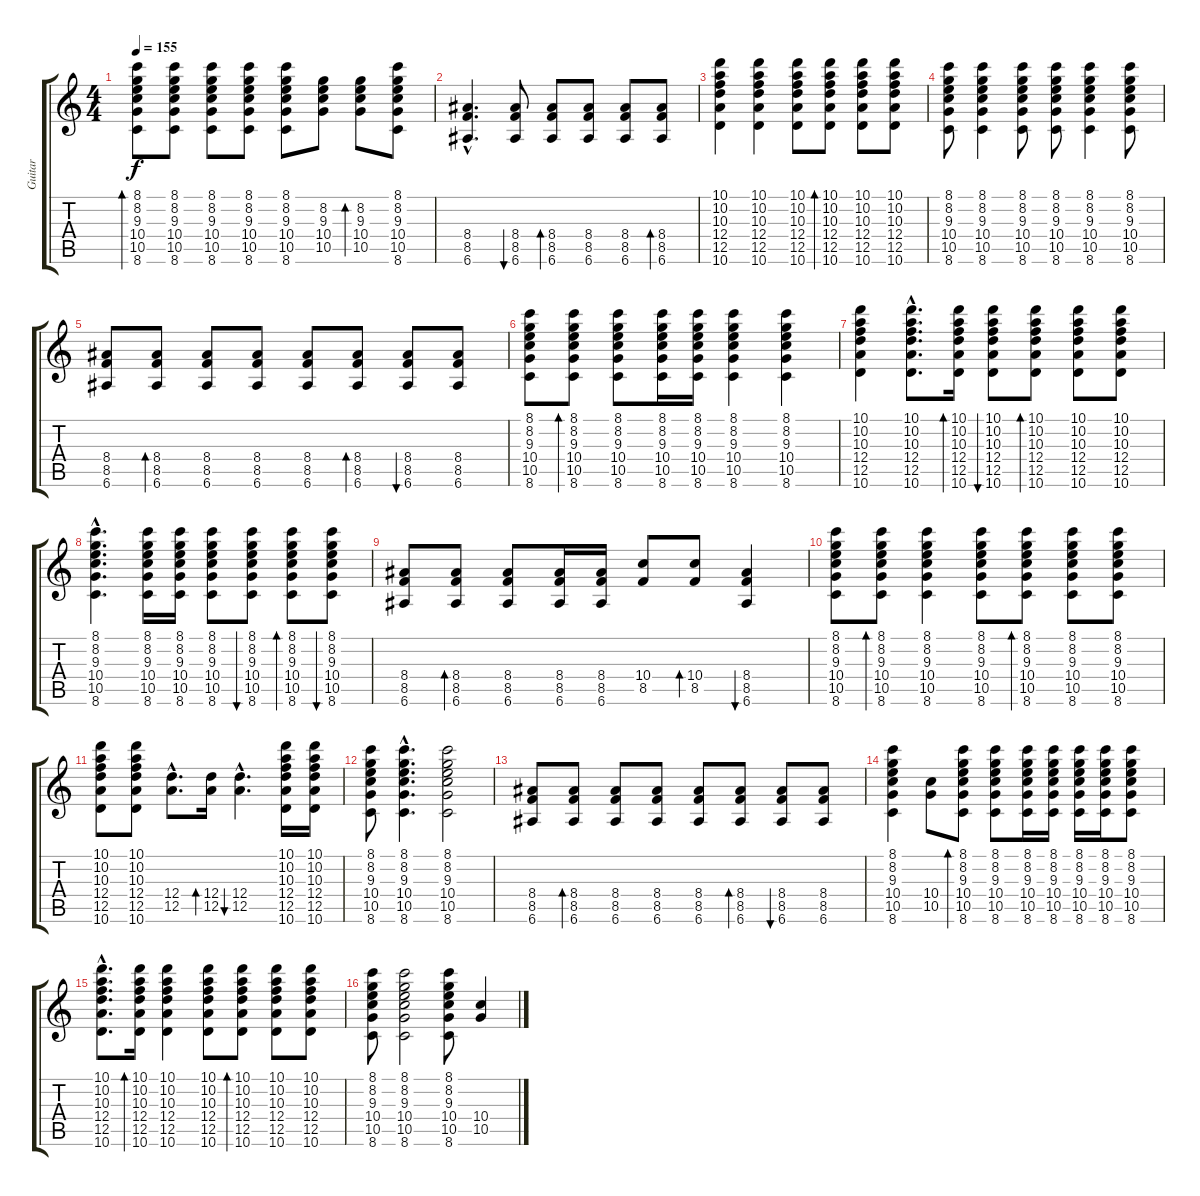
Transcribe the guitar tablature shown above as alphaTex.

\track ("Guitar" "Guitar") {instrument electricguitarclean}
\staff {score tabs}
\tuning (E4 B3 G3 D3 A2 E2) {hide}
\ts (4 4)
\tempo 155
\clef g2
\ks c
(8.1 8.2 9.3 10.4 10.5 8.6).8{bd 240 dy f} (8.1 8.2 9.3 10.4 10.5 8.6).8 (8.1 8.2 9.3 10.4 10.5 8.6).8 (8.1 8.2 9.3 10.4 10.5 8.6).8 (8.1 8.2 9.3 10.4 10.5 8.6).8 (8.2 9.3 10.4 10.5).8 (8.2 9.3 10.4 10.5).8{bd 240} (8.1 8.2 9.3 10.4 10.5 8.6).8 |
(8.4{hac} 8.5{hac} 6.6{hac}).4{d} (8.4 8.5 6.6).8{bu 240} (8.4 8.5 6.6).8{bd 240} (8.4 8.5 6.6).8 (8.4 8.5 6.6).8 (8.4 8.5 6.6).8{bd 240} |
(10.1 10.2 10.3 12.4 12.5 10.6).4 (10.1 10.2 10.3 12.4 12.5 10.6).4 (10.1 10.2 10.3 12.4 12.5 10.6).8 (10.1 10.2 10.3 12.4 12.5 10.6).8{bd 240} (10.1 10.2 10.3 12.4 12.5 10.6).8 (10.1 10.2 10.3 12.4 12.5 10.6).8 |
(8.1 8.2 9.3 10.4 10.5 8.6).8 (8.1 8.2 9.3 10.4 10.5 8.6).4 (8.1 8.2 9.3 10.4 10.5 8.6).8 (8.1 8.2 9.3 10.4 10.5 8.6).8 (8.1 8.2 9.3 10.4 10.5 8.6).4 (8.1 8.2 9.3 10.4 10.5 8.6).8 |
(8.4 8.5 6.6).8 (8.4 8.5 6.6).8{bd 240} (8.4 8.5 6.6).8 (8.4 8.5 6.6).8 (8.4 8.5 6.6).8 (8.4 8.5 6.6).8{bd 240} (8.4 8.5 6.6).8{bu 240} (8.4 8.5 6.6).8 |
(8.1 8.2 9.3 10.4 10.5 8.6).8 (8.1 8.2 9.3 10.4 10.5 8.6).8{bd 240} (8.1 8.2 9.3 10.4 10.5 8.6).8 (8.1 8.2 9.3 10.4 10.5 8.6).16 (8.1 8.2 9.3 10.4 10.5 8.6).16 (8.1 8.2 9.3 10.4 10.5 8.6).4 (8.1 8.2 9.3 10.4 10.5 8.6).4 |
(10.1 10.2 10.3 12.4 12.5 10.6).4 (10.1{hac} 10.2{hac} 10.3{hac} 12.4{hac} 12.5{hac} 10.6{hac}).8{d} (10.1 10.2 10.3 12.4 12.5 10.6).16{bd 240} (10.1 10.2 10.3 12.4 12.5 10.6).8{bu 240} (10.1 10.2 10.3 12.4 12.5 10.6).8{bd 240} (10.1 10.2 10.3 12.4 12.5 10.6).8 (10.1 10.2 10.3 12.4 12.5 10.6).8 |
(8.1{hac} 8.2{hac} 9.3{hac} 10.4{hac} 10.5{hac} 8.6{hac}).4{d} (8.1 8.2 9.3 10.4 10.5 8.6).16 (8.1 8.2 9.3 10.4 10.5 8.6).16 (8.1 8.2 9.3 10.4 10.5 8.6).8 (8.1 8.2 9.3 10.4 10.5 8.6).8{bu 240} (8.1 8.2 9.3 10.4 10.5 8.6).8{bd 240} (8.1 8.2 9.3 10.4 10.5 8.6).8{bu 240} |
(8.4 8.5 6.6).8 (8.4 8.5 6.6).8{bd 240} (8.4 8.5 6.6).8 (8.4 8.5 6.6).16 (8.4 8.5 6.6).16 (10.4 8.5).8 (10.4 8.5).8{bd 240} (8.4 8.5 6.6).4{bu 240} |
(8.1 8.2 9.3 10.4 10.5 8.6).8 (8.1 8.2 9.3 10.4 10.5 8.6).8{bd 240} (8.1 8.2 9.3 10.4 10.5 8.6).4 (8.1 8.2 9.3 10.4 10.5 8.6).8 (8.1 8.2 9.3 10.4 10.5 8.6).8{bd 240} (8.1 8.2 9.3 10.4 10.5 8.6).8 (8.1 8.2 9.3 10.4 10.5 8.6).8 |
(10.1 10.2 10.3 12.4 12.5 10.6).8 (10.1 10.2 10.3 12.4 12.5 10.6).8 (12.4{hac} 12.5{hac}).8{d} (12.4 12.5).16{bd 240} (12.4{hac} 12.5{hac}).4{d bu 480} (10.1 10.2 10.3 12.4 12.5 10.6).16 (10.1 10.2 10.3 12.4 12.5 10.6).16 |
(8.1 8.2 9.3 10.4 10.5 8.6).8 (8.1{hac} 8.2{hac} 9.3{hac} 10.4{hac} 10.5{hac} 8.6{hac}).4{d} (8.1 8.2 9.3 10.4 10.5 8.6).2 |
(8.4 8.5 6.6).8 (8.4 8.5 6.6).8{bd 240} (8.4 8.5 6.6).8 (8.4 8.5 6.6).8 (8.4 8.5 6.6).8 (8.4 8.5 6.6).8{bd 240} (8.4 8.5 6.6).8{bu 240} (8.4 8.5 6.6).8 |
(8.1 8.2 9.3 10.4 10.5 8.6).4 (10.4 10.5).8 (8.1 8.2 9.3 10.4 10.5 8.6).8{bd 240} (8.1 8.2 9.3 10.4 10.5 8.6).8 (8.1 8.2 9.3 10.4 10.5 8.6).16 (8.1 8.2 9.3 10.4 10.5 8.6).16 (8.1 8.2 9.3 10.4 10.5 8.6).16 (8.1 8.2 9.3 10.4 10.5 8.6).16 (8.1 8.2 9.3 10.4 10.5 8.6).8 |
(10.1{hac} 10.2{hac} 10.3{hac} 12.4{hac} 12.5{hac} 10.6{hac}).8{d} (10.1 10.2 10.3 12.4 12.5 10.6).16{bd 240} (10.1 10.2 10.3 12.4 12.5 10.6).4 (10.1 10.2 10.3 12.4 12.5 10.6).8 (10.1 10.2 10.3 12.4 12.5 10.6).8{bd 240} (10.1 10.2 10.3 12.4 12.5 10.6).8 (10.1 10.2 10.3 12.4 12.5 10.6).8 |
(8.1 8.2 9.3 10.4 10.5 8.6).8 (8.1 8.2 9.3 10.4 10.5 8.6).2 (8.1 8.2 9.3 10.4 10.5 8.6).8 (10.4 10.5).4
